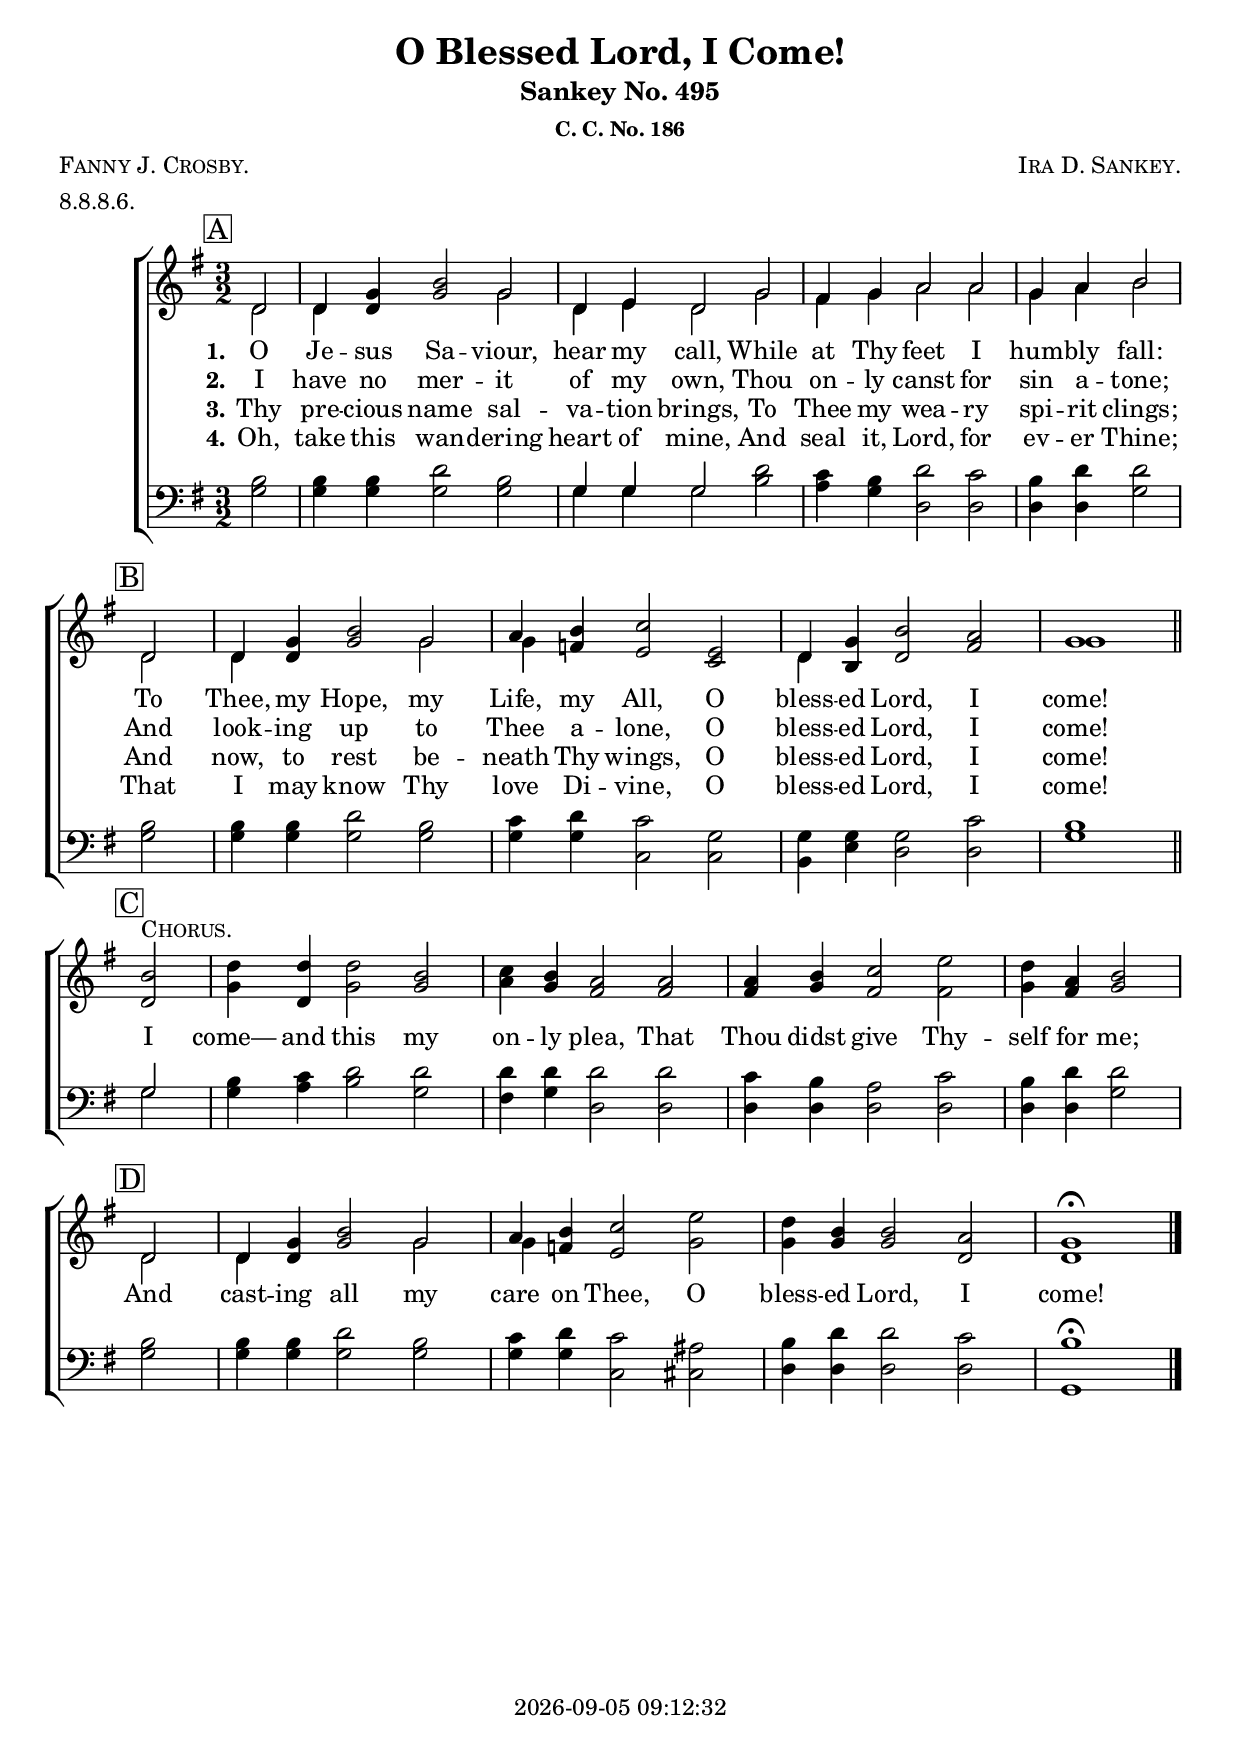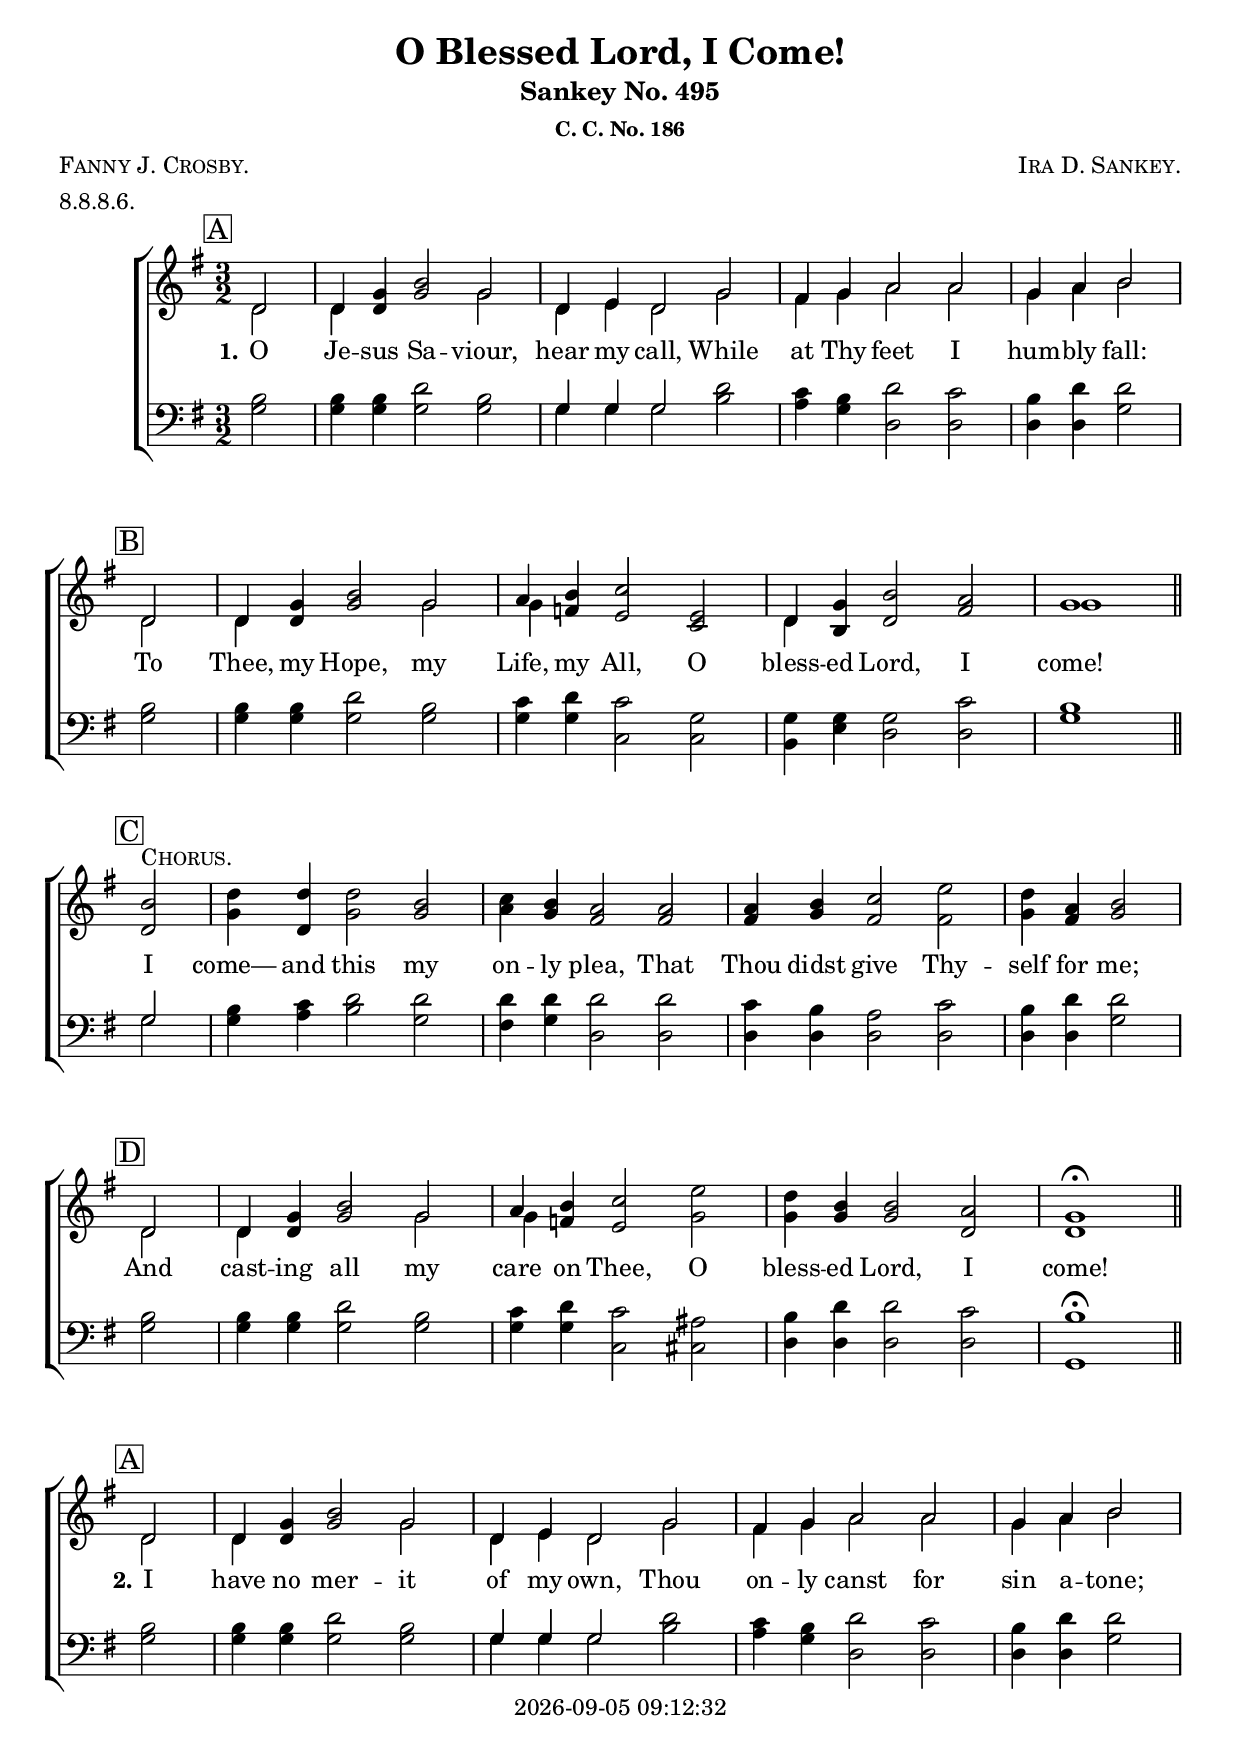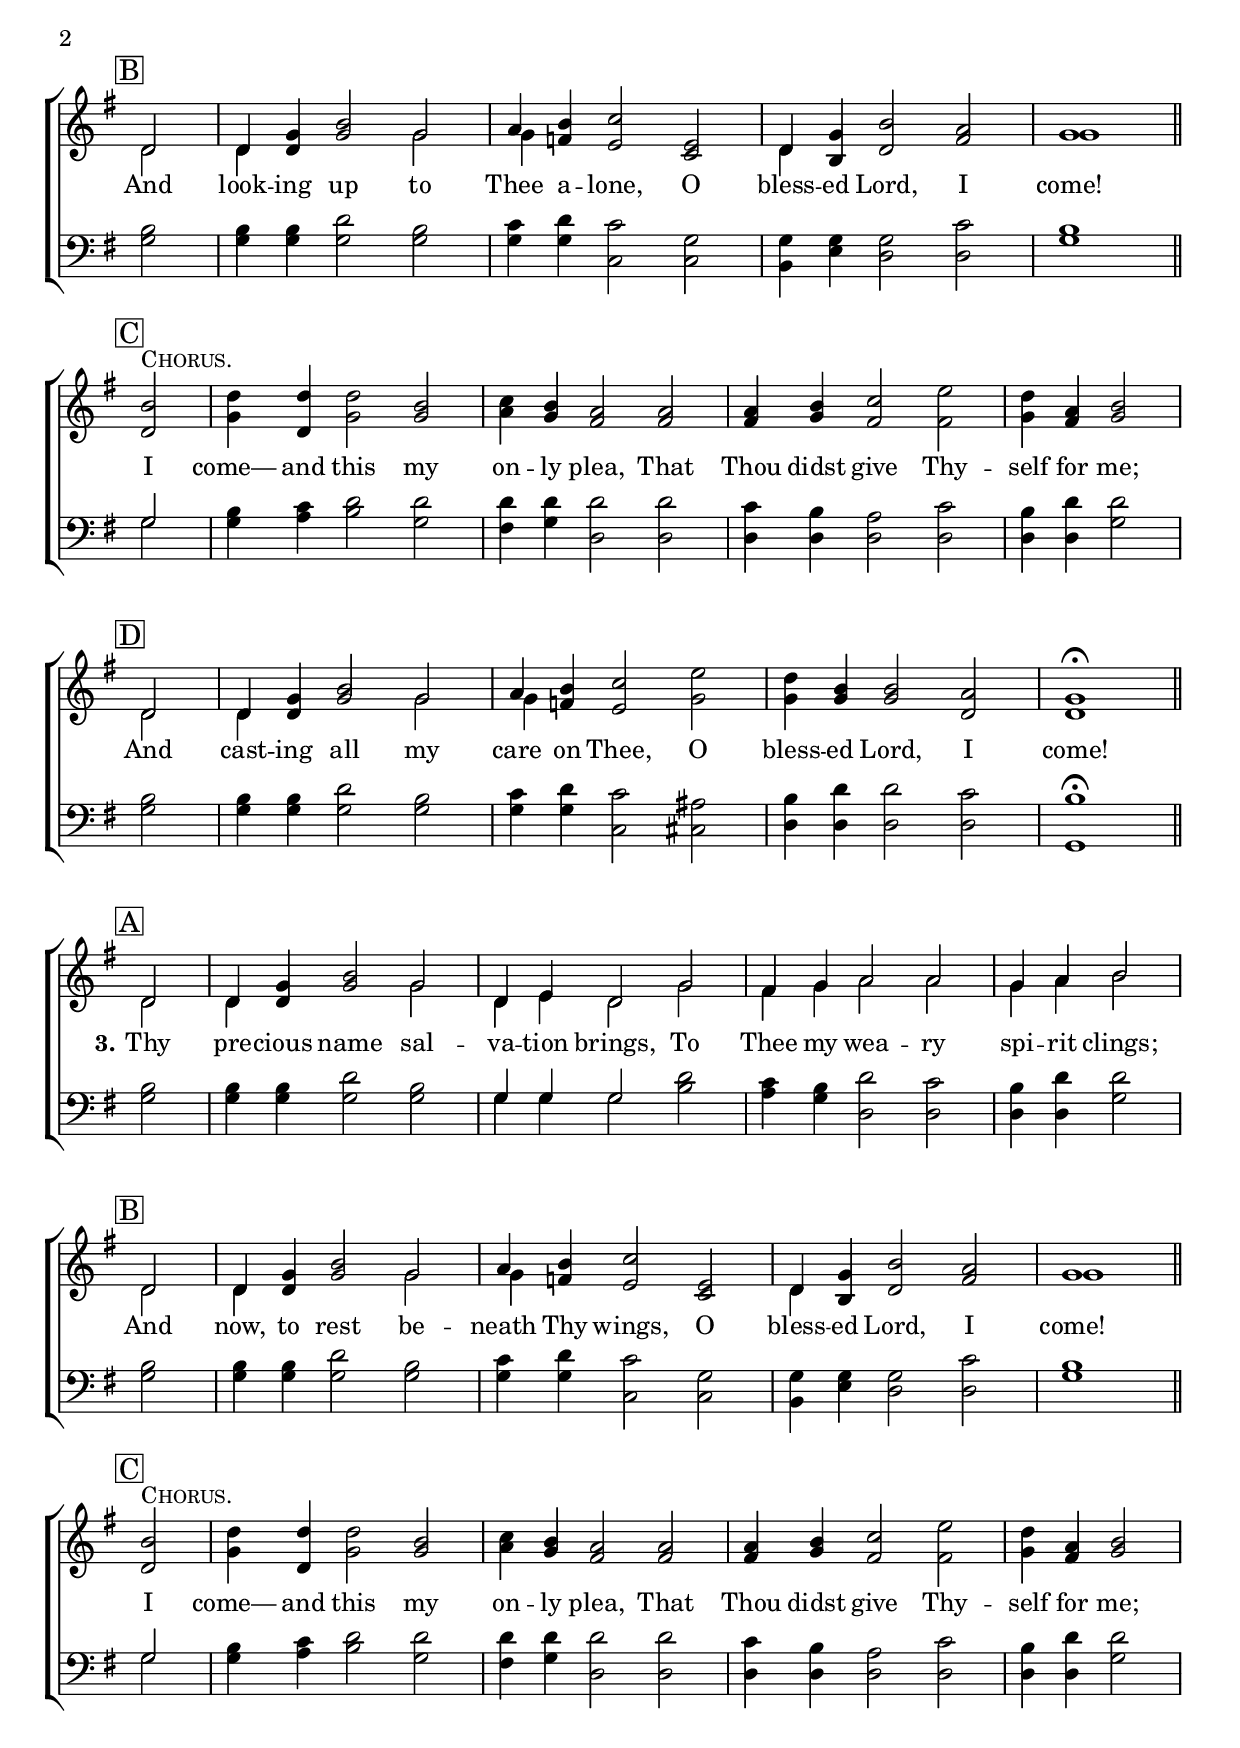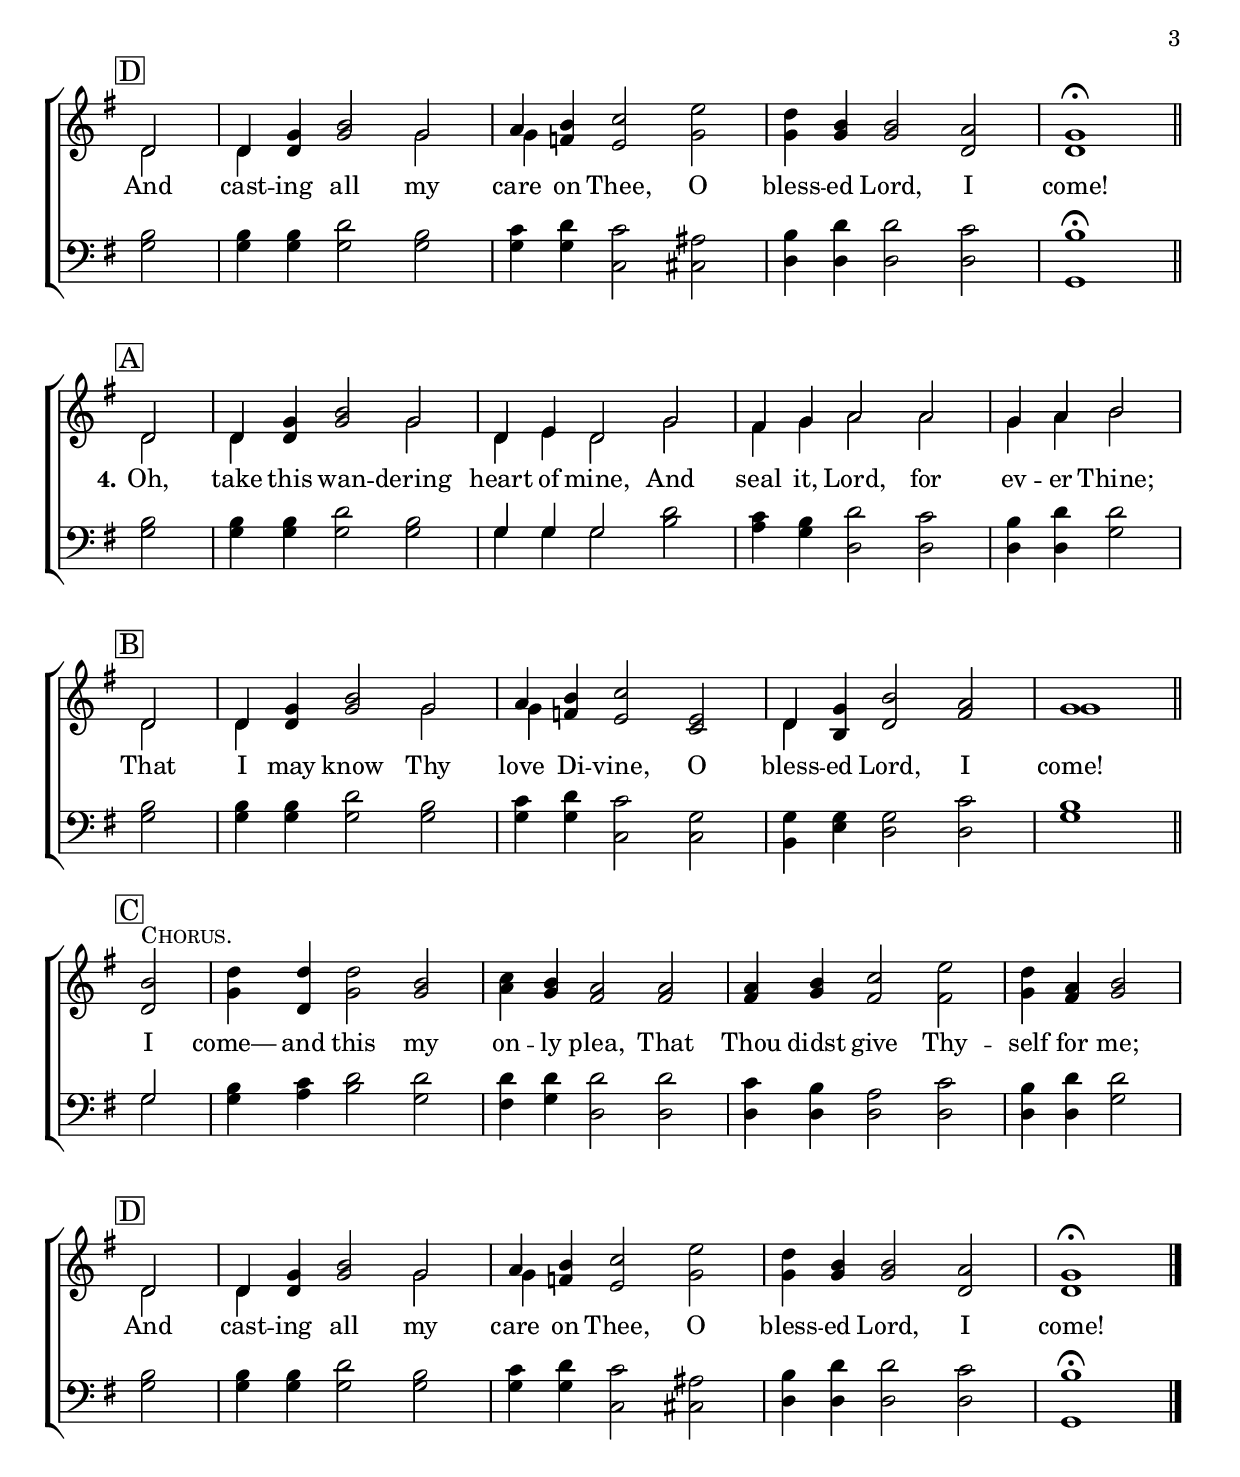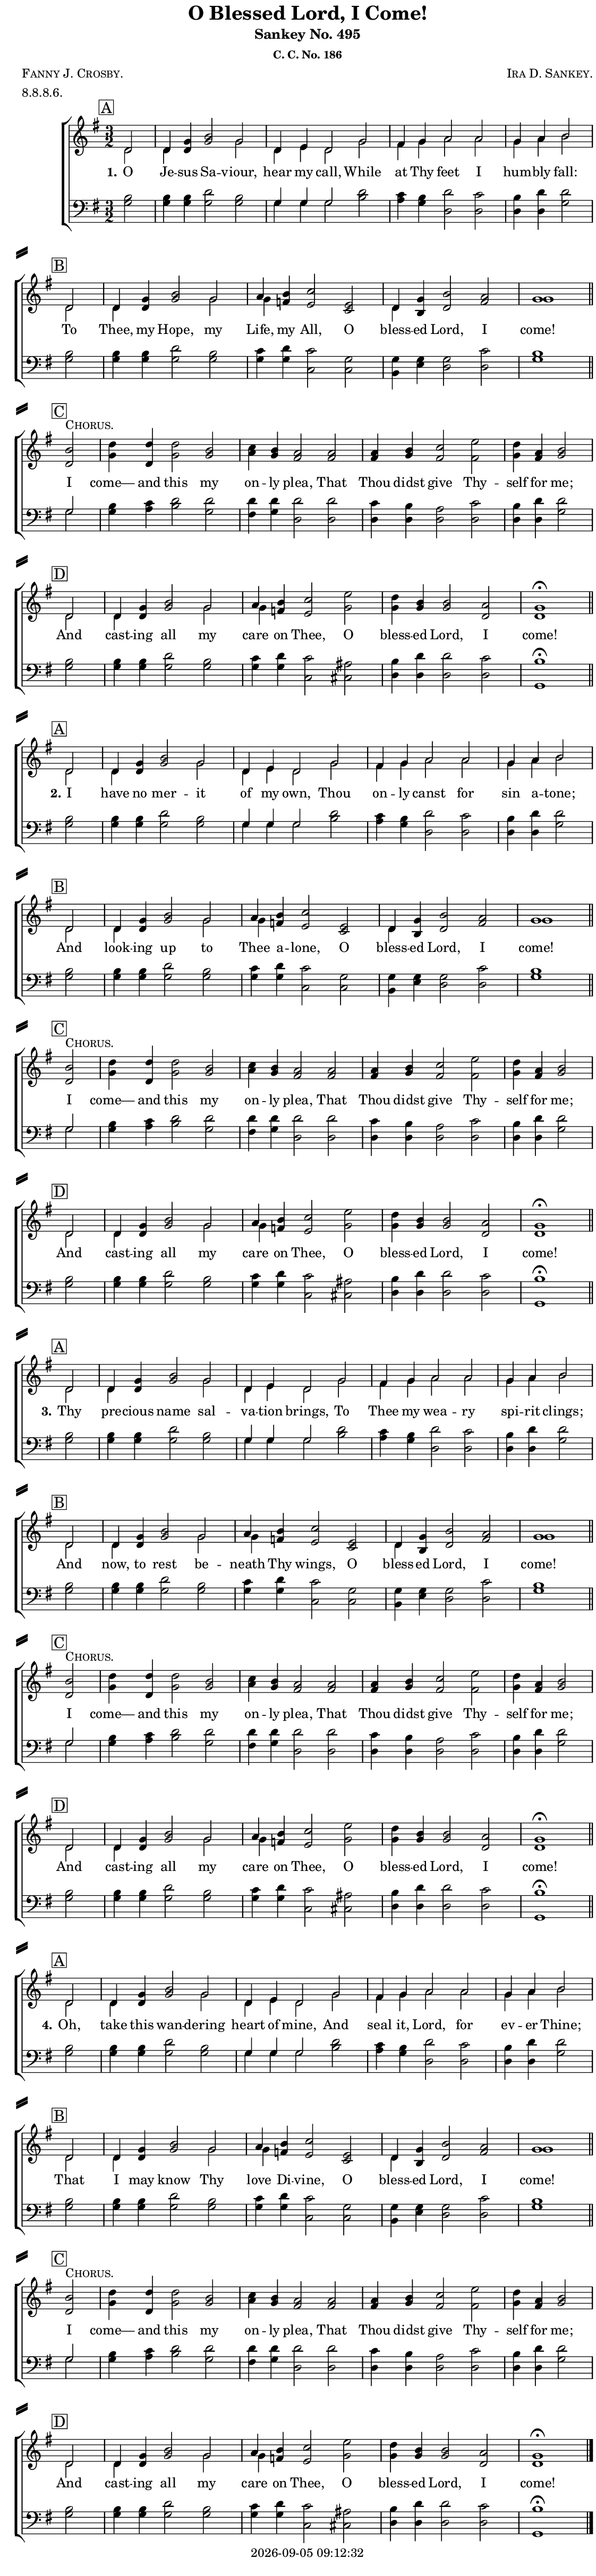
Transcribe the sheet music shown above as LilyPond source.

\version "2.22.1"

\include "articulate.ly"

today = #(strftime "%Y-%m-%d %H:%M:%S" (localtime (current-time)))

\header {
% centered at top
%  dedication  = "dedication"
  title       = "O Blessed Lord, I Come!"
  subtitle    = "Sankey No. 495"
  subsubtitle = "C. C. No. 186"
%  instrument  = "instrument"
  
% arrangement of following lines:
%
%  poet    composer
%  meter   arranger
%  piece       opus

  composer    = \markup\smallCaps "Ira D. Sankey."
%  arranger    = "arranger"
%  opus        = "opus"

  poet        = \markup\smallCaps "Fanny J. Crosby."
  meter       = \markup\smallCaps "8.8.8.6."
%  piece       = \markup\smallCaps "piece"

% centered at bottom
% tagline     = "tagline" % default lilypond version
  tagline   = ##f
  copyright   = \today
}

% #(set-global-staff-size 16)

global = {
  \key g \major
  \time 3/2
  \partial 2
}

RehearsalTrack = {
% \set Score.currentBarNumber = #5
  \mark \markup { \box "A" } s2 s1.*3 s1
  \mark \markup { \box "B" } s2 s1.*3 s1
  \mark \markup { \box "C" } s2 s1.*3 s1
  \mark \markup { \box "D" } s2 s1.*3 s1
}

TempoTrack = {
  \set Score.tempoHideNote = ##t
  \tempo 4=120
}

nl = { \bar "||" \break }

soprano = \relative {
  \autoBeamOff
  d'2 | 4 g b2 g | d4 e d2 g | fis4 g a2 2 | g4 a b2 \bar "|" \break d,2 |
  d4 g b2 g | a4 b c2 e, | d4 g b2 a | g1 \bar "||" \break b2^\markup\smallCaps Chorus. |
  d4 4 2 b | c4 b a2 2 | 4 b c2 e | d4 a b2 \bar "|" \break d,2 |
  d4 g b2 g | a4 b c2 e | d4 b4 2 a | g1\fermata
}

alto = \relative {
  \autoBeamOff
  d'2 | 4 4 g2 2 | d4 e d2 g | fis4 g a2 2 | g4 a b2 d, |
  d4 d g2 2 | 4 f e2 c | d4 b d2 fis | g1 d2 |
  g4 d g2 2 | a4 g fis2 2 | 4 g fis2 2 | g4 fis g2 d |
  d4 4 g2 2 | 4 f e2 g | 4 4 2 d | d1\fermata
}

tenor = \relative {
  \autoBeamOff
  b2 | 4 4 d2 b | g4 4 2 d' | c4 b d2 c | b4 d4 2 b |
  b4 4 d2 b | c4 d c2 g | 4 4 2 c | b1 g2 |
  b4 c d2 2 | 4 4 2 2 | c4 b a2 c | b4 d4 2 b |
  b4 4 d2 b | c4 d c2 ais | b4 d4 2 c | b1\fermata
}

bass = \relative {
  \autoBeamOff
  g2 | 4 4 2 2 | 4 4 2 b | a4 g d2 2 | 4 4 g2 2 |
  g4 4 2 2 | 4 4 c,2 2 | b4 e d2 2 | g1 2 |
  g4 a b2 g | fis4 g d2 2 | 4 4 2 2 | 4 4 g2 2 |
  g4 4 2 2 | 4 4 c,2 cis | d4 4 2 2 | g,1\fermata
}

nom  = {   \set ignoreMelismata = ##t }
yesm = { \unset ignoreMelismata       }

chorus = \lyricmode {
  I come— and this my on -- ly plea,
  That Thou didst give Thy -- self for me;
  And cast -- ing all my care on Thee,
  O bless -- ed Lord, I come!
}

chorusMen = \lyricmode {
}

verses = 4

wordsOne = \lyricmode {
  \set stanza = "1."
  O Je -- sus Sa -- viour, hear my call,
  While at Thy feet I hum -- bly fall:
  To Thee, my Hope, my Life, my All,
  O bless -- ed Lord, I come!
}
  
wordsTwo = \lyricmode {
  \set stanza = "2."
  I have no mer -- it of my own,
  Thou on -- ly canst for sin a -- tone;
  And look -- ing up to Thee a -- lone,
  O bless -- ed Lord, I come!
}
  
wordsThree = \lyricmode {
  \set stanza = "3."
  Thy pre -- cious name sal -- va -- tion brings,
  To Thee my wea -- ry spi -- rit clings;
  And now, to rest be -- neath Thy wings,
  O bless -- ed Lord, I come!
}
  
wordsFour = \lyricmode {
  \set stanza = "4."
  Oh, take this wan -- dering heart of mine,
  And seal it, Lord, for ev -- er Thine;
  That I may know Thy love Di -- vine,
  O bless -- ed Lord, I come!
}
  
wordsMidi = \lyricmode {
  \set stanza = "1."
  "O " Je "sus " Sa "viour, " "hear " "my " "call, "
  "\nWhile " "at " "Thy " "feet " "I " hum "bly " "fall: "
  "\nTo " "Thee, " "my " "Hope, " "my " "Life, " "my " "All, "
  "\nO " bless "ed " "Lord, " "I " "come! "
  "\nI " "come— " "and " "this " "my " on "ly " "plea, "
  "\nThat " "Thou " "didst " "give " Thy "self " "for " "me; "
  "\nAnd " cast "ing " "all " "my " "care " "on " "Thee, "
  "\nO " bless "ed " "Lord, " "I " "come!\n"

  \set stanza = "2."
  "\nI " "have " "no " mer "it " "of " "my " "own, "
  "\nThou " on "ly " "canst " "for " "sin " a "tone; "
  "\nAnd " look "ing " "up " "to " "Thee " a "lone, "
  "\nO " bless "ed " "Lord, " "I " "come! "
  "\nI " "come— " "and " "this " "my " on "ly " "plea, "
  "\nThat " "Thou " "didst " "give " Thy "self " "for " "me; "
  "\nAnd " cast "ing " "all " "my " "care " "on " "Thee, "
  "\nO " bless "ed " "Lord, " "I " "come!\n"

  \set stanza = "3."
  "\nThy " pre "cious " "name " sal va "tion " "brings, "
  "\nTo " "Thee " "my " wea "ry " spi "rit " "clings; "
  "\nAnd " "now, " "to " "rest " be "neath " "Thy " "wings, "
  "\nO " bless "ed " "Lord, " "I " "come! "
  "\nI " "come— " "and " "this " "my " on "ly " "plea, "
  "\nThat " "Thou " "didst " "give " Thy "self " "for " "me; "
  "\nAnd " cast "ing " "all " "my " "care " "on " "Thee, "
  "\nO " bless "ed " "Lord, " "I " "come!\n"

  \set stanza = "4."
  "\nOh, " "take " "this " wan "dering " "heart " "of " "mine, "
  "\nAnd " "seal " "it, " "Lord, " "for " ev "er " "Thine; "
  "\nThat " "I " "may " "know " "Thy " "love " Di "vine, "
  "\nO " bless "ed " "Lord, " "I " "come! "
  "\nI " "come— " "and " "this " "my " on "ly " "plea, "
  "\nThat " "Thou " "didst " "give " Thy "self " "for " "me; "
  "\nAnd " cast "ing " "all " "my " "care " "on " "Thee, "
  "\nO " bless "ed " "Lord, " "I " "come! "
}

wordsMidiMen = \lyricmode {
}

\book {
  \bookOutputSuffix "midi"
  \score {
%    \articulate
        \new ChoirStaff <<
                                % Soprano staff
          \new Staff = soprano
          <<
            \new Voice { \repeat unfold \verses \TempoTrack     }
            \new Voice { \global \repeat unfold \verses \soprano \bar "|." }
            \addlyrics \wordsMidi
          >>
                                % Alto staff
          \new Staff = alto
          <<
            \new Voice { \global \repeat unfold \verses { \alto \nl } \bar "|." }
          >>
                                % Tenor staff
          \new Staff = tenor
          <<
            \clef "treble_8"
            \new Voice { \global \repeat unfold \verses \tenor }
            \addlyrics \wordsMidiMen
          >>
                                % Bass staff
          \new Staff = bass
          <<
            \clef "bass"
            \new Voice { \global \repeat unfold \verses \bass }
          >>
        >>
    \midi {}
  }
}

\book {
  \bookOutputSuffix "repeat"
  \score {
        \new ChoirStaff <<
                                  % Joint soprano/alto staff
          \new Staff = women \with { printPartCombineTexts = ##f }
          <<
            \new Voice \RehearsalTrack
            \new Voice \TempoTrack
            \new NullVoice = "aligner" \soprano
            \new Voice \partCombine #'(2 . 88) { \global \soprano \bar "|." } { \global \alto }
            \new Lyrics \lyricsto "aligner" { \wordsOne \chorus }
            \new Lyrics \lyricsto "aligner"   \wordsTwo
            \new Lyrics \lyricsto "aligner"   \wordsThree
            \new Lyrics \lyricsto "aligner"   \wordsFour
          >>
                                  % Joint tenor/bass staff
          \new Staff = men \with { printPartCombineTexts = ##f }
          <<
            \clef "bass"
            \new Voice \partCombine #'(2 . 88) { \global \tenor } { \global \bass }
            \new NullVoice = alignerT { \tenor }
          >>
          \new Lyrics \with {alignAboveContext = men} \lyricsto alignerT \chorusMen
        >>
    \layout {
      indent = 1.5\cm
      \pointAndClickOff
      \context {
        \Staff \RemoveAllEmptyStaves
      }
    }
  }
}

singlescore = {
        \new ChoirStaff <<
                                  % Joint soprano/alto staff
          \new Staff = women \with { printPartCombineTexts = ##f }
          <<
            \new Voice { \repeat unfold \verses \RehearsalTrack }
            \new Voice { \repeat unfold \verses \TempoTrack }
            \new NullVoice = "aligner" { \repeat unfold \verses \soprano }
            \new Voice \partCombine #'(2 . 88) { \global \repeat unfold \verses \soprano \bar "|." }
                                    { \global \repeat unfold \verses { \alto \nl } \bar "|." }
            \new Lyrics \lyricsto "aligner" { \wordsOne   \chorus
                                              \wordsTwo   \chorus
                                              \wordsThree \chorus
                                              \wordsFour  \chorus
                                            }
          >>
                                  % Joint tenor/bass staff
          \new Staff = men \with { printPartCombineTexts = ##f }
          <<
            \clef "bass"
            \new Voice \partCombine #'(2 . 88) { \global \repeat unfold \verses \tenor }
                                    { \global \repeat unfold \verses \bass }
            \new NullVoice = alignerT { \repeat unfold \verses \tenor }
          >>
          \new Lyrics \with {alignAboveContext = men} \lyricsto alignerT { \repeat unfold \verses \chorusMen }
        >>
}

\book {
  \bookOutputSuffix "single"
  \score {
    \singlescore
    \layout {
      indent = 1.5\cm
      \pointAndClickOff
      \context {
        \Staff \RemoveAllEmptyStaves
      }
    }
  }
}

\book {
  \bookOutputSuffix "singlepage"
  \paper {
    top-margin = 0
    left-margin = 7
    right-margin = 1
    paper-width = 190\mm
    page-breaking = #ly:one-page-breaking
    system-system-spacing.basic-distance = #15
    system-separator-markup = \slashSeparator
  }
  \score {
    \singlescore
    \layout {
      indent = 1.5\cm
      \pointAndClickOff
      \context {
        \Staff \RemoveAllEmptyStaves
      }
    }
  }
}
